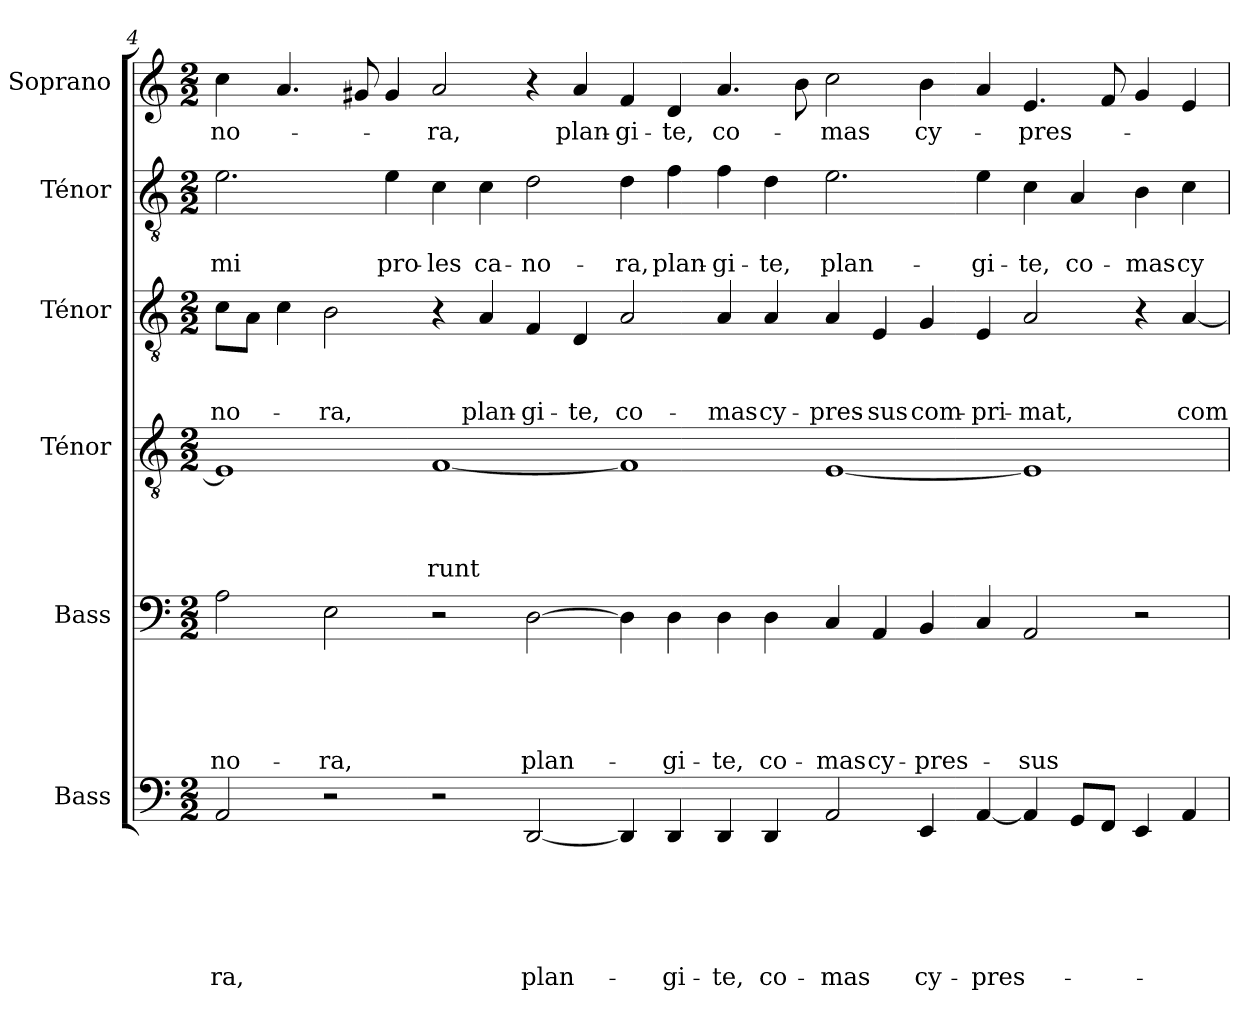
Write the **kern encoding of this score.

**kern	**text	**text	**text	**text	**text	**text	**kern	**text	**text	**text	**text	**text	**kern	**text	**text	**text	**text	**kern	**text	**text	**text	**kern	**text	**text	**kern	**text
*part6	*part6	*part6	*part6	*part6	*part6	*part6	*part5	*part5	*part5	*part5	*part5	*part5	*part4	*part4	*part4	*part4	*part4	*part3	*part3	*part3	*part3	*part2	*part2	*part2	*part1	*part1
*staff6	*staff6	*staff6	*staff6	*staff6	*staff6	*staff6	*staff5	*staff5	*staff5	*staff5	*staff5	*staff5	*staff4	*staff4	*staff4	*staff4	*staff4	*staff3	*staff3	*staff3	*staff3	*staff2	*staff2	*staff2	*staff1	*staff1
*I"Bass	*	*	*	*	*	*	*I"Bass	*	*	*	*	*	*I"Ténor	*	*	*	*	*I"Ténor	*	*	*	*I"Ténor	*	*	*I"Soprano	*
*I'B.	*	*	*	*	*	*	*I'B.	*	*	*	*	*	*I'T.	*	*	*	*	*I'T.	*	*	*	*I'T.	*	*	*I'S.	*
!!LO:PB:g=z
*clefF4	*	*	*	*	*	*	*clefF4	*	*	*	*	*	*clefGv2	*	*	*	*	*clefGv2	*	*	*	*clefGv2	*	*	*clefG2	*
*k[]	*	*	*	*	*	*	*k[]	*	*	*	*	*	*k[]	*	*	*	*	*k[]	*	*	*	*k[]	*	*	*k[]	*
*C:	*	*	*	*	*	*	*C:	*	*	*	*	*	*C:	*	*	*	*	*C:	*	*	*	*C:	*	*	*C:	*
*M2/2	*	*	*	*	*	*	*M2/2	*	*	*	*	*	*M2/2	*	*	*	*	*M2/2	*	*	*	*M2/2	*	*	*M2/2	*
=4	=4	=4	=4	=4	=4	=4	=4	=4	=4	=4	=4	=4	=4	=4	=4	=4	=4	=4	=4	=4	=4	=4	=4	=4	=4	=4
!	!	!	!	!	!	!LO:LY:b	!	!	!	!	!	!LO:LY:b	!	!	!	!	!	!	!	!	!LO:LY:b	!	!	!LO:LY:b	!	!LO:LY:b
2AA/	.	.	.	.	.	-ra,	2A\	.	.	.	.	-no-	1E]	.	.	.	.	8c\L	.	.	-no-	2.e\	.	-mi	4cc\	-no-
.	.	.	.	.	.	.	.	.	.	.	.	.	.	.	.	.	.	8A\J	.	.	.	.	.	.	.	.
.	.	.	.	.	.	.	.	.	.	.	.	.	.	.	.	.	.	4c\	.	.	.	.	.	.	4.a/	.
!	!	!	!	!	!	!	!	!	!	!	!	!LO:LY:b	!	!	!	!	!	!	!	!	!LO:LY:b	!	!	!	!	!
2r	.	.	.	.	.	.	2E\	.	.	.	.	-ra,	.	.	.	.	.	2B\	.	.	-ra,	.	.	.	.	.
.	.	.	.	.	.	.	.	.	.	.	.	.	.	.	.	.	.	.	.	.	.	.	.	.	8g#X/	.
!	!	!	!	!	!	!	!	!	!	!	!	!	!	!	!	!	!	!	!	!	!	!	!	!LO:LY:b	!	!
.	.	.	.	.	.	.	.	.	.	.	.	.	.	.	.	.	.	.	.	.	.	4e\	.	pro-	4g#/	.
!	!	!	!	!	!	!	!	!	!	!	!	!	!	!	!	!	!LO:LY:b	!	!	!	!	!	!	!LO:LY:b	!	!LO:LY:b
2r	.	.	.	.	.	.	2r	.	.	.	.	.	[<1F	.	.	.	-runt	4r	.	.	.	4c\	.	-les	2a/	-ra,
!	!	!	!	!	!	!	!	!	!	!	!	!	!	!	!	!	!	!	!	!	!LO:LY:b	!	!	!LO:LY:b	!	!
.	.	.	.	.	.	.	.	.	.	.	.	.	.	.	.	.	.	4A/	.	.	plan-	4c\	.	ca-	.	.
!	!	!	!	!	!	!LO:LY:b	!	!	!	!	!	!LO:LY:b	!	!	!	!	!	!	!	!	!LO:LY:b	!	!	!LO:LY:b	!	!
[<2DD/	.	.	.	.	.	plan-	[>2D\	.	.	.	.	plan-	.	.	.	.	.	4F/	.	.	-gi-	2d\	.	-no-	4r	.
!	!	!	!	!	!	!	!	!	!	!	!	!	!	!	!	!	!	!	!	!	!LO:LY:b	!	!	!	!	!LO:LY:b
.	.	.	.	.	.	.	.	.	.	.	.	.	.	.	.	.	.	4D/	.	.	-te,	.	.	.	4a/	plan-
!	!	!	!	!	!	!	!	!	!	!	!	!	!	!	!	!	!	!	!	!	!LO:LY:b	!	!	!LO:LY:b	!	!LO:LY:b
4DD/]	.	.	.	.	.	.	4D\]	.	.	.	.	.	1F]	.	.	.	.	2A/	.	.	co-	4d\	.	-ra,	4f/	-gi-
!	!	!	!	!	!	!LO:LY:b	!	!	!	!	!	!LO:LY:b	!	!	!	!	!	!	!	!	!	!	!	!LO:LY:b	!	!LO:LY:b
4DD/	.	.	.	.	.	-gi-	4D\	.	.	.	.	-gi-	.	.	.	.	.	.	.	.	.	4f\	.	plan-	4d/	-te,
!	!	!	!	!	!	!LO:LY:b	!	!	!	!	!	!LO:LY:b	!	!	!	!	!	!	!	!	!LO:LY:b	!	!	!LO:LY:b	!	!LO:LY:b
4DD/	.	.	.	.	.	-te,	4D\	.	.	.	.	-te,	.	.	.	.	.	4A/	.	.	-mas	4f\	.	-gi-	4.a/	co-
!	!	!	!	!	!	!LO:LY:b	!	!	!	!	!	!LO:LY:b	!	!	!	!	!	!	!	!	!LO:LY:b	!	!	!LO:LY:b	!	!
4DD/	.	.	.	.	.	co-	4D\	.	.	.	.	co-	.	.	.	.	.	4A/	.	.	cy-	4d\	.	-te,	.	.
.	.	.	.	.	.	.	.	.	.	.	.	.	.	.	.	.	.	.	.	.	.	.	.	.	8b\	.
!	!	!	!	!	!	!LO:LY:b	!	!	!	!	!	!LO:LY:b	!	!	!	!	!	!	!	!	!LO:LY:b	!	!	!LO:LY:b	!	!LO:LY:b
2AA/	.	.	.	.	.	-mas	4C/	.	.	.	.	-mas	[<1E	.	.	.	.	4A/	.	.	-pres-	2.e\	.	plan-	2cc\	-mas
!	!	!	!	!	!	!	!	!	!	!	!	!LO:LY:b	!	!	!	!	!	!	!	!	!LO:LY:b	!	!	!	!	!
.	.	.	.	.	.	.	4AA/	.	.	.	.	cy-	.	.	.	.	.	4E/	.	.	-sus	.	.	.	.	.
!	!	!	!	!	!	!LO:LY:b	!	!	!	!	!	!LO:LY:b	!	!	!	!	!	!	!	!	!LO:LY:b	!	!	!	!	!LO:LY:b
4EE/	.	.	.	.	.	cy-	4BB/	.	.	.	.	-pres-	.	.	.	.	.	4G/	.	.	com-	.	.	.	4b\	cy-
!	!	!	!	!	!	!LO:LY:b	!	!	!	!	!	!	!	!	!	!	!	!	!	!	!LO:LY:b	!	!	!LO:LY:b	!	!
[<4AA/	.	.	.	.	.	-pres-	4C/	.	.	.	.	.	.	.	.	.	.	4E/	.	.	-pri-	4e\	.	-gi-	4a/	.
!	!	!	!	!	!	!	!	!	!	!	!	!LO:LY:b	!	!	!	!	!	!	!	!	!LO:LY:b	!	!	!LO:LY:b	!	!LO:LY:b
4AA/]	.	.	.	.	.	.	2AA/	.	.	.	.	-sus	1E]	.	.	.	.	2A/	.	.	-mat,	4c\	.	-te,	4.e/	-pres-
!	!	!	!	!	!	!	!	!	!	!	!	!	!	!	!	!	!	!	!	!	!	!	!	!LO:LY:b	!	!
8GG/L	.	.	.	.	.	.	.	.	.	.	.	.	.	.	.	.	.	.	.	.	.	4A/	.	co-	.	.
8FF/J	.	.	.	.	.	.	.	.	.	.	.	.	.	.	.	.	.	.	.	.	.	.	.	.	8f/	.
!	!	!	!	!	!	!	!	!	!	!	!	!	!	!	!	!	!	!	!	!	!	!	!	!LO:LY:b	!	!
4EE/	.	.	.	.	.	.	2r	.	.	.	.	.	.	.	.	.	.	4r	.	.	.	4B\	.	-mas	4g#/	.
!	!	!	!	!	!	!	!	!	!	!	!	!	!	!	!	!	!	!	!	!	!LO:LY:b	!	!	!LO:LY:b	!	!
4AA/	.	.	.	.	.	.	.	.	.	.	.	.	.	.	.	.	.	[<4A/	.	.	com-	4c\	.	cy-	4e/	.
=	=	=	=	=	=	=	=	=	=	=	=	=	=	=	=	=	=	=	=	=	=	=	=	=	=	=
*-	*-	*-	*-	*-	*-	*-	*-	*-	*-	*-	*-	*-	*-	*-	*-	*-	*-	*-	*-	*-	*-	*-	*-	*-	*-	*-
